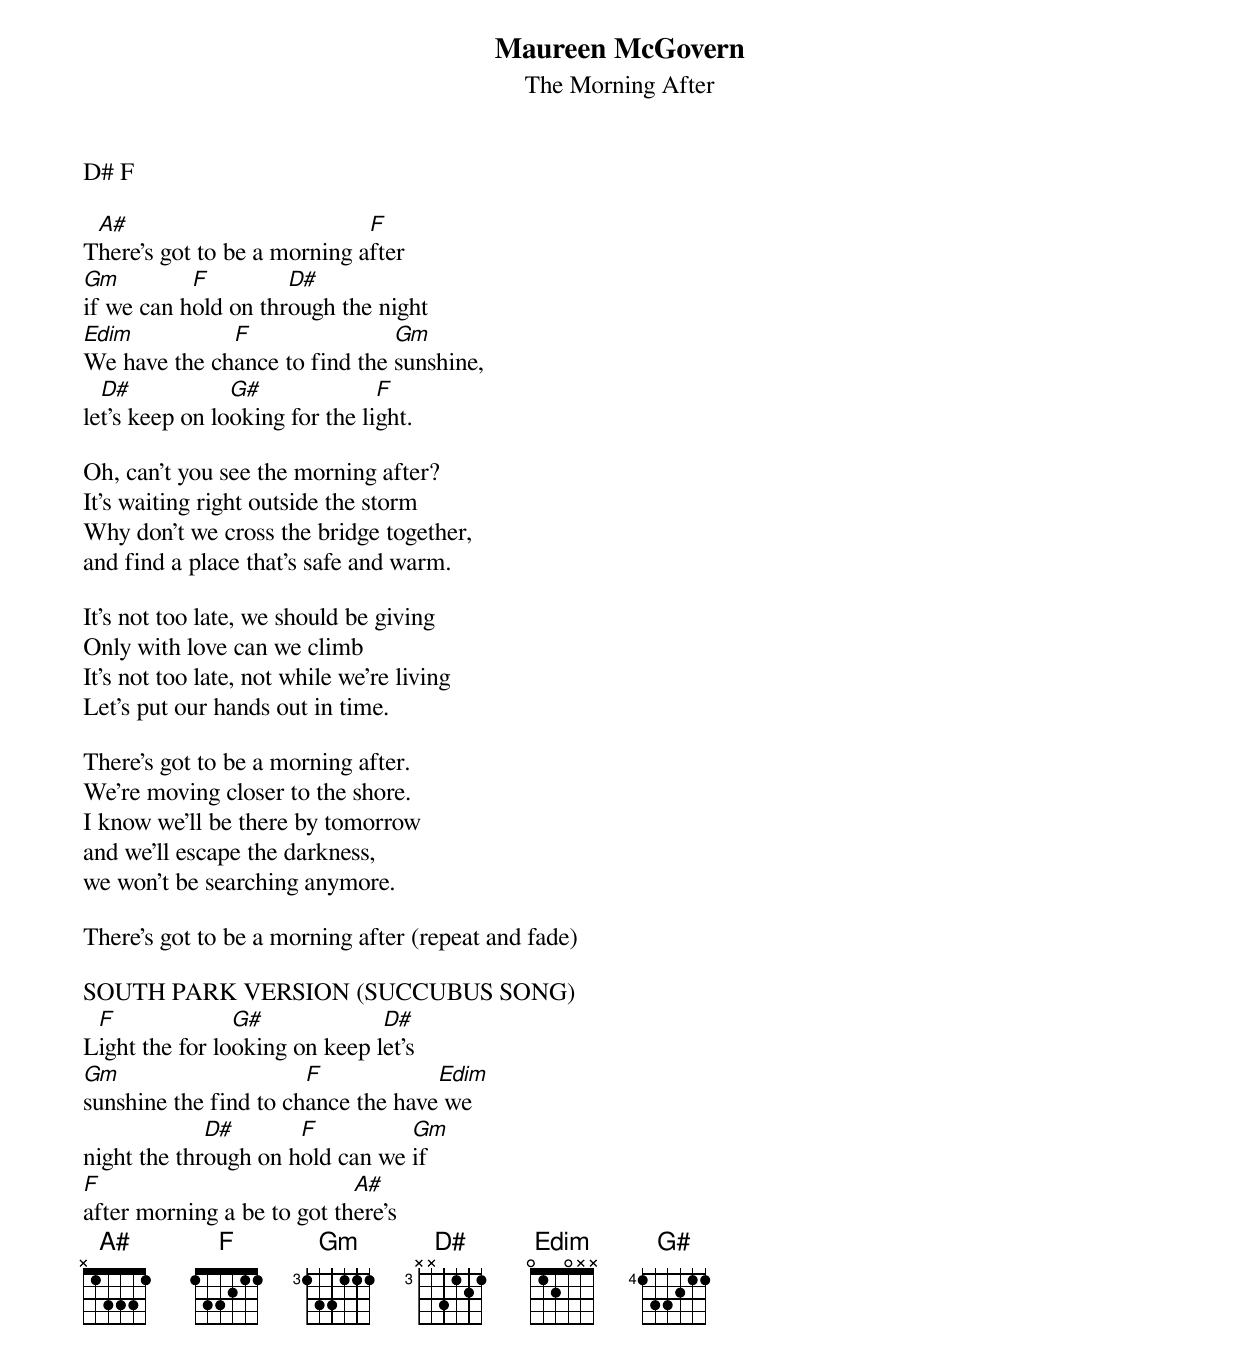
Maureen McGovern
The Morning After

D# F

 A#                          F
There's got to be a morning after
Gm         F         D#
if we can hold on through the night
Edim          F                Gm
We have the chance to find the sunshine,
  D#            G#              F
let's keep on looking for the light.

Oh, can't you see the morning after?
It's waiting right outside the storm
Why don't we cross the bridge together,
and find a place that's safe and warm.

It's not too late, we should be giving
Only with love can we climb
It's not too late, not while we're living
Let's put our hands out in time.

There's got to be a morning after.
We're moving closer to the shore.
I know we'll be there by tomorrow
and we'll escape the darkness,
we won't be searching anymore.

There's got to be a morning after (repeat and fade)

SOUTH PARK VERSION (SUCCUBUS SONG)
 F              G#             D#
Light the for looking on keep let's
Gm                     F            Edim
sunshine the find to chance the have we
             D#       F          Gm
night the through on hold can we if
F                           A#
after morning a be to got there's
